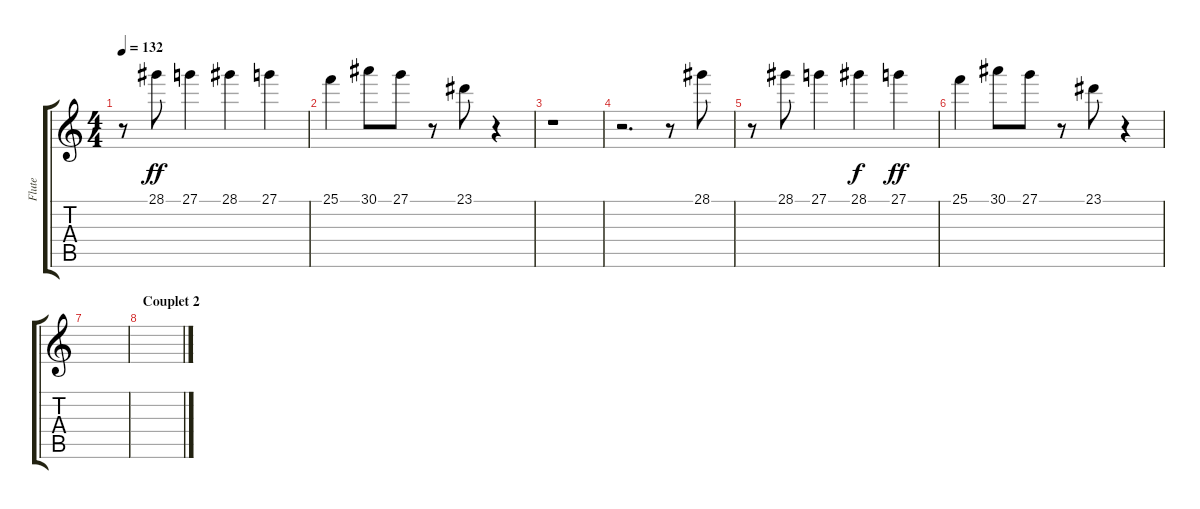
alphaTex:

\track ("Flute" "Flute") {instrument flute}
\staff {score tabs}
\tuning (E4 B3 G3 D3 A2 E2) {hide}
\ts (4 4)
\tempo 132
\clef g2
\ks c
r.8{dy ff} 28.1.8 27.1.4 28.1.4 27.1.4 |
25.1.4 30.1.8 27.1.8 r.8 23.1.8 r.4 |
r.1 |
r.2{d} r.8 28.1.8 |
r.8 28.1.8 27.1.4 28.1.4{dy f} 27.1.4{dy ff} |
25.1.4 30.1.8 27.1.8 r.8 23.1.8 r.4 |
|
\section ("" "Couplet 2")
